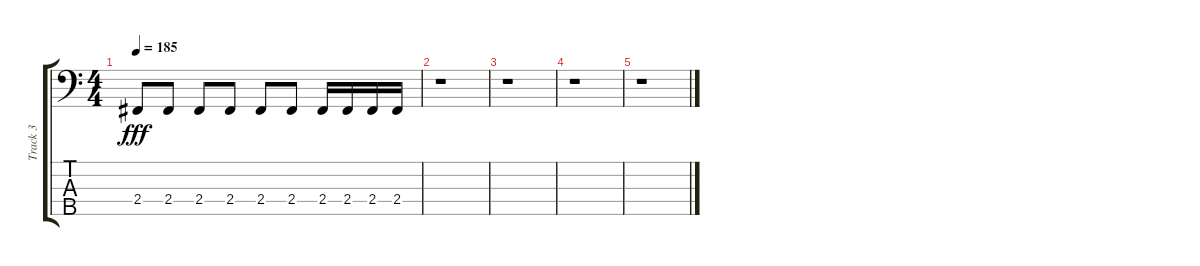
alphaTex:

\track ("Track 3" "Track 3") {instrument electricbassfinger}
\staff {score tabs}
\tuning (G2 D2 A1 E1 B0) {hide}
\ts (4 4)
\tempo 185
\clef f4
\ks c
2.4.8{dy fff} 2.4.8 2.4.8 2.4.8 2.4.8 2.4.8 2.4.16 2.4.16 2.4.16 2.4.16 |
r.1 |
r.1 |
r.1 |
r.1
